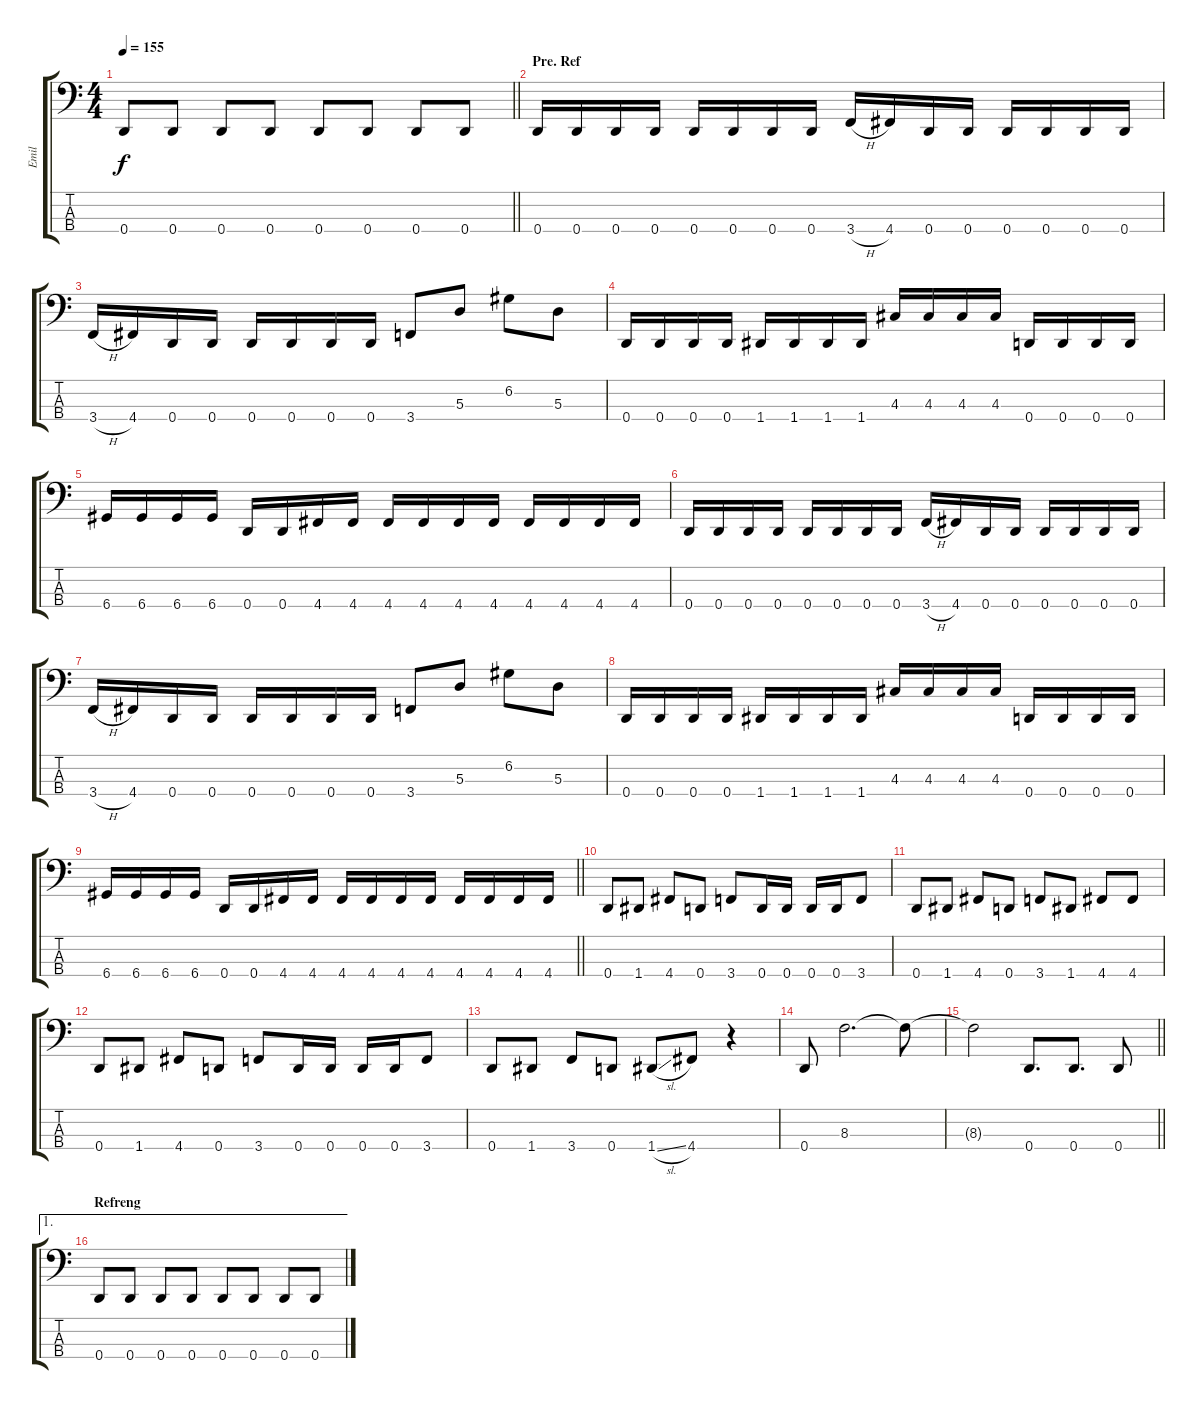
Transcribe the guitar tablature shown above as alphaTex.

\track ("Emil" "Emil") {instrument electricbassfinger}
\staff {score tabs}
\tuning (G2 D2 A1 D1) {hide}
\ts (4 4)
\tempo 155
\clef f4
\barLineRight lightlight
\ks c
0.4.8{dy f} 0.4.8 0.4.8 0.4.8 0.4.8 0.4.8 0.4.8 0.4.8 |
\section ("" "Pre. Ref")
0.4.16 0.4.16 0.4.16 0.4.16 0.4.16 0.4.16 0.4.16 0.4.16 3.4{h}.16 4.4.16 0.4.16 0.4.16 0.4.16 0.4.16 0.4.16 0.4.16 |
3.4{h}.16 4.4.16 0.4.16 0.4.16 0.4.16 0.4.16 0.4.16 0.4.16 3.4.8 5.3.8 6.2.8 5.3.8 |
0.4.16 0.4.16 0.4.16 0.4.16 1.4.16 1.4.16 1.4.16 1.4.16 4.3.16 4.3.16 4.3.16 4.3.16 0.4.16 0.4.16 0.4.16 0.4.16 |
6.4.16 6.4.16 6.4.16 6.4.16 0.4.16 0.4.16 4.4.16 4.4.16 4.4.16 4.4.16 4.4.16 4.4.16 4.4.16 4.4.16 4.4.16 4.4.16 |
0.4.16 0.4.16 0.4.16 0.4.16 0.4.16 0.4.16 0.4.16 0.4.16 3.4{h}.16 4.4.16 0.4.16 0.4.16 0.4.16 0.4.16 0.4.16 0.4.16 |
3.4{h}.16 4.4.16 0.4.16 0.4.16 0.4.16 0.4.16 0.4.16 0.4.16 3.4.8 5.3.8 6.2.8 5.3.8 |
0.4.16 0.4.16 0.4.16 0.4.16 1.4.16 1.4.16 1.4.16 1.4.16 4.3.16 4.3.16 4.3.16 4.3.16 0.4.16 0.4.16 0.4.16 0.4.16 |
\barLineRight lightlight
6.4.16 6.4.16 6.4.16 6.4.16 0.4.16 0.4.16 4.4.16 4.4.16 4.4.16 4.4.16 4.4.16 4.4.16 4.4.16 4.4.16 4.4.16 4.4.16 |
\section ("" "")
0.4.8 1.4.8 4.4.8 0.4.8 3.4.8 0.4.16 0.4.16 0.4.16 0.4.16 3.4.8 |
0.4.8 1.4.8 4.4.8 0.4.8 3.4.8 1.4.8 4.4.8 4.4.8 |
0.4.8 1.4.8 4.4.8 0.4.8 3.4.8 0.4.16 0.4.16 0.4.16 0.4.16 3.4.8 |
0.4.8 1.4.8 3.4.8 0.4.8 1.4{sl}.8 4.4.8 r.4 |
0.4.8 8.3.2{d} 8.3{t}.8 |
\barLineRight lightlight
8.3{t}.2 0.4.8{d} 0.4.8{d} 0.4.8 |
\ae 1
\section ("" "Refreng")
0.4.8 0.4.8 0.4.8 0.4.8 0.4.8 0.4.8 0.4.8 0.4.8
